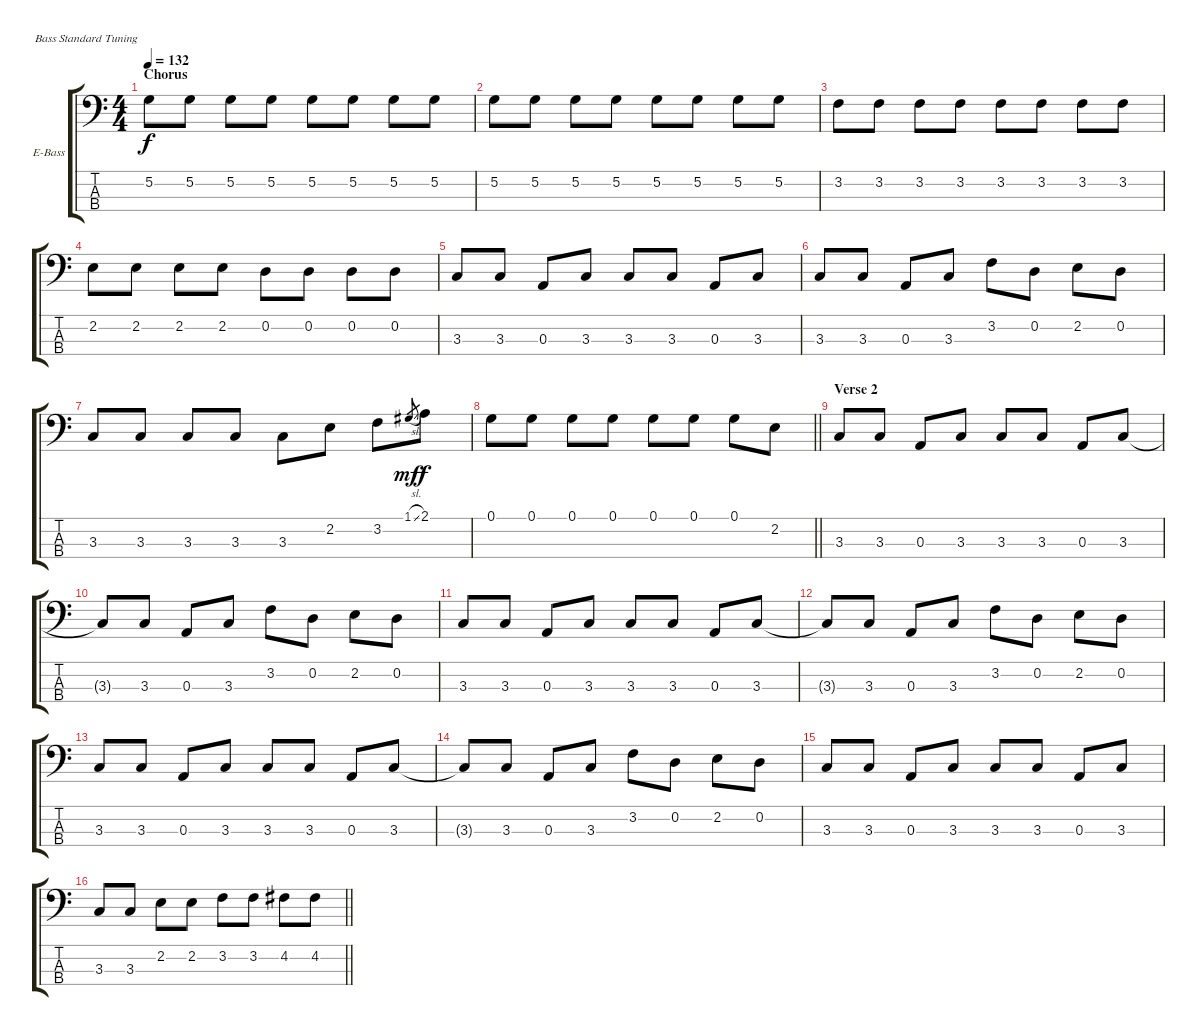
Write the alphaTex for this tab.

\bracketExtendMode groupsimilarinstruments
\firstSystemTrackNameOrientation horizontal
\otherSystemsTrackNameOrientation horizontal
\track ("Bass" "E-Bass") {instrument electricbassfinger}
\staff {score tabs}
\tuning (G2 D2 A1 E1)
\ts (4 4)
\section ("" "Chorus")
\tempo 132
\clef f4
\ks c
5.2.8{dy f} 5.2.8 5.2.8 5.2.8 5.2.8 5.2.8 5.2.8 5.2.8 |
5.2.8 5.2.8 5.2.8 5.2.8 5.2.8 5.2.8 5.2.8 5.2.8 |
3.2.8 3.2.8 3.2.8 3.2.8 3.2.8 3.2.8 3.2.8 3.2.8 |
2.2.8 2.2.8 2.2.8 2.2.8 0.2.8 0.2.8 0.2.8 0.2.8 |
3.3.8 3.3.8 0.3.8 3.3.8 3.3.8 3.3.8 0.3.8 3.3.8 |
3.3.8 3.3.8 0.3.8 3.3.8 3.2.8 0.2.8 2.2.8 0.2.8 |
3.3.8 3.3.8 3.3.8 3.3.8 3.3.8 2.2.8 3.2.8 1.1{sl}.8{gr dy mf} 2.1.8{dy f} |
\barLineRight lightlight
0.1.8 0.1.8 0.1.8 0.1.8 0.1.8 0.1.8 0.1.8 2.2.8 |
\section ("" "Verse 2")
3.3.8 3.3.8 0.3.8 3.3.8 3.3.8 3.3.8 0.3.8 3.3.8 |
3.3{t}.8 3.3.8 0.3.8 3.3.8 3.2.8 0.2.8 2.2.8 0.2.8 |
3.3.8 3.3.8 0.3.8 3.3.8 3.3.8 3.3.8 0.3.8 3.3.8 |
3.3{t}.8 3.3.8 0.3.8 3.3.8 3.2.8 0.2.8 2.2.8 0.2.8 |
3.3.8 3.3.8 0.3.8 3.3.8 3.3.8 3.3.8 0.3.8 3.3.8 |
3.3{t}.8 3.3.8 0.3.8 3.3.8 3.2.8 0.2.8 2.2.8 0.2.8 |
3.3.8 3.3.8 0.3.8 3.3.8 3.3.8 3.3.8 0.3.8 3.3.8 |
\barLineRight lightlight
3.3.8 3.3.8 2.2.8 2.2.8 3.2.8 3.2.8 4.2.8 4.2.8
